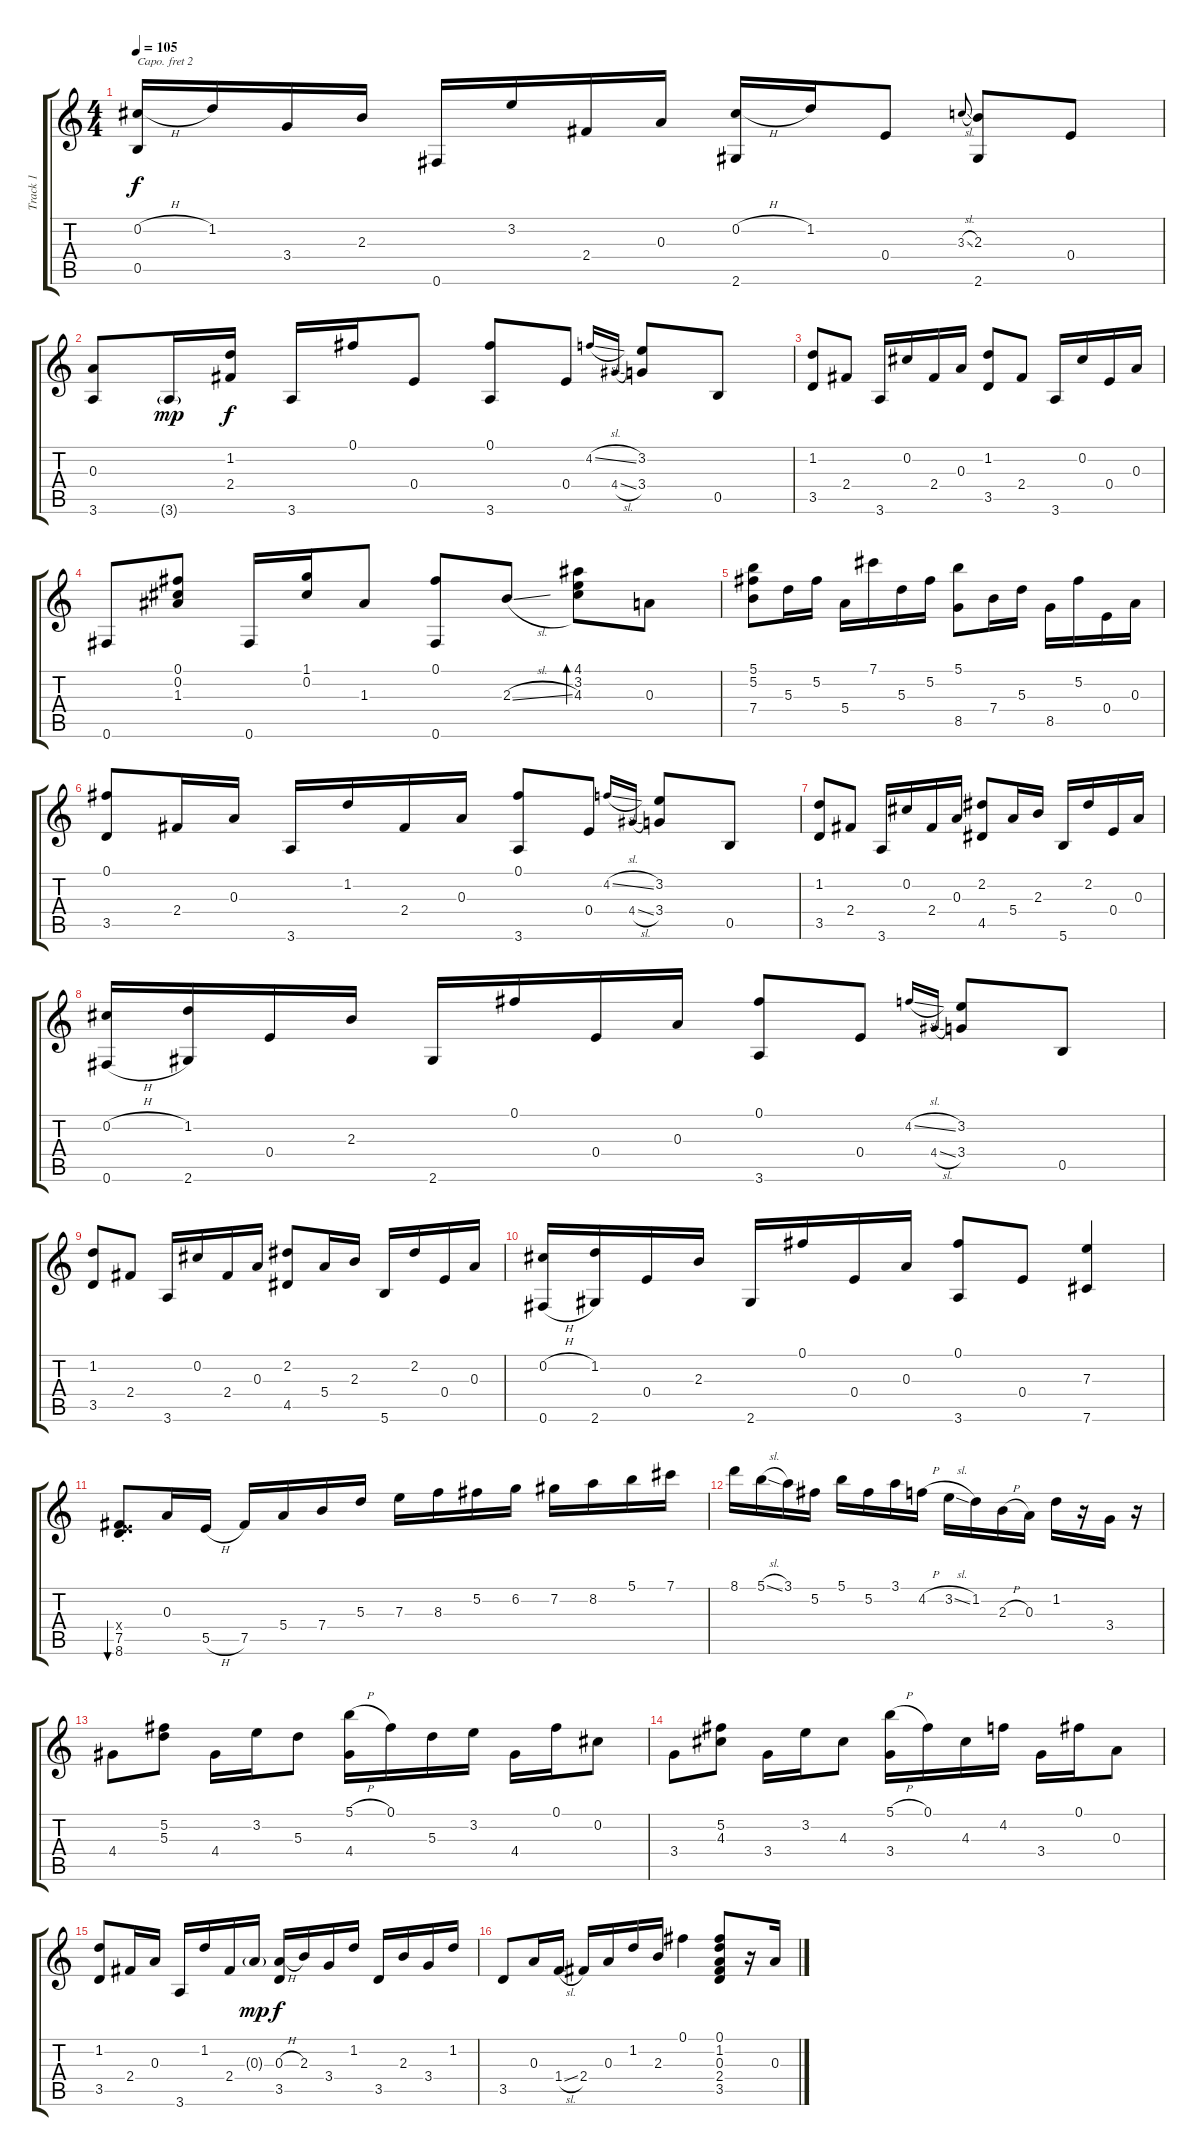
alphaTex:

\track ("Track 1" "Track 1") {instrument acousticguitarsteel}
\staff {score tabs}
\capo 2
\tuning (E4 B3 G3 D3 A2 E2) {hide}
\ts (4 4)
\tempo 105
\clef g2
\ks c
(0.2{h} 0.5).16{dy f} 1.2.16 3.4.16 2.3.16 0.6.16 3.2.16 2.4.16 0.3.16 (0.2{h} 2.6).16 1.2.16 0.4.8 3.3{sl}.8{gr onbeat} (2.3 2.6).8 0.4.8 |
(0.3 3.6).8 3.6{g}.16{dy mp} (1.2 2.4).16{dy f} 3.6.16 0.1.16 0.4.8 (0.1 3.6).8 0.4.8 4.2{sl}.16{gr onbeat} 4.4{sl}.16{gr onbeat} (3.2 3.4).8 0.5.8 |
(1.2 3.5).8 2.4.8 3.6.16 0.2.16 2.4.16 0.3.16 (1.2 3.5).8 2.4.8 3.6.16 0.2.16 0.4.16 0.3.16 |
0.6.8 (0.1 0.2 1.3).8 0.6.16 (1.1 0.2).16 1.3.8 (0.1 0.6).8 2.3{sl}.8 (4.1 3.2 4.3).8{bd 60} 0.3.8 |
(5.1 5.2 7.4).8 5.3.16 5.2.16 5.4.16 7.1.16 5.3.16 5.2.16 (5.1 8.5).8 7.4.16 5.3.16 8.5.16 5.2.16 0.4.16 0.3.16 |
(0.1 3.5).8 2.4.16 0.3.16 3.6.16 1.2.16 2.4.16 0.3.16 (0.1 3.6).8 0.4.8 4.2{sl}.16{gr onbeat} 4.4{sl}.16{gr onbeat} (3.2 3.4).8 0.5.8 |
(1.2 3.5).8 2.4.8 3.6.16 0.2.16 2.4.16 0.3.16 (2.2 4.5).8 5.4.16 2.3.16 5.6.16 2.2.16 0.4.16 0.3.16 |
(0.2{h} 0.6{h}).16 (1.2 2.6).16 0.4.16 2.3.16 2.6.16 0.1.16 0.4.16 0.3.16 (0.1 3.6).8 0.4.8 4.2{sl}.16{gr onbeat} 4.4{sl}.16{gr onbeat} (3.2 3.4).8 0.5.8 |
(1.2 3.5).8 2.4.8 3.6.16 0.2.16 2.4.16 0.3.16 (2.2 4.5).8 5.4.16 2.3.16 5.6.16 2.2.16 0.4.16 0.3.16 |
(0.2{h} 0.6{h}).16 (1.2 2.6).16 0.4.16 2.3.16 2.6.16 0.1.16 0.4.16 0.3.16 (0.1 3.6).8 0.4.8 (7.3 7.6).4 |
(0.4{x} 7.5{st} 8.6).8{bu 480} 0.3.16 5.5{h}.16 7.5.16 5.4.16 7.4.16 5.3.16 7.3.16 8.3.16 5.2.16 6.2.16 7.2.16 8.2.16 5.1.16 7.1.16 |
8.1.16 5.1{sl}.16 3.1.16 5.2.16 5.1.16 5.2.16 3.1.16 4.2{h}.16 3.2{sl}.16 1.2.16 2.3{h}.16 0.3.16 1.2.16 r.16 3.4.16 r.16 |
4.4.8 (5.2 5.3).8 4.4.16 3.2.16 5.3.8 (5.1{h} 4.4).16 0.1.16 5.3.16 3.2.16 4.4.16 0.1.16 0.2.8 |
3.4.8 (5.2 4.3).8 3.4.16 3.2.16 4.3.8 (5.1{h} 3.4).16 0.1.16 4.3.16 4.2.16 3.4.16 0.1.16 0.3.8 |
(1.2 3.5).8 2.4.16 0.3.16 3.6.16 1.2.16 2.4.16 0.3{g}.16{dy mp} (0.3{h} 3.5).16{dy f} 2.3.16 3.4.16 1.2.16 3.5.16 2.3.16 3.4.16 1.2.16 |
3.5.8 0.3.16 1.4{sl}.16 2.4.16 0.3.16 1.2.16 2.3.16 0.1.4 (0.1 1.2 0.3 2.4 3.5).8 r.16 0.3.16
